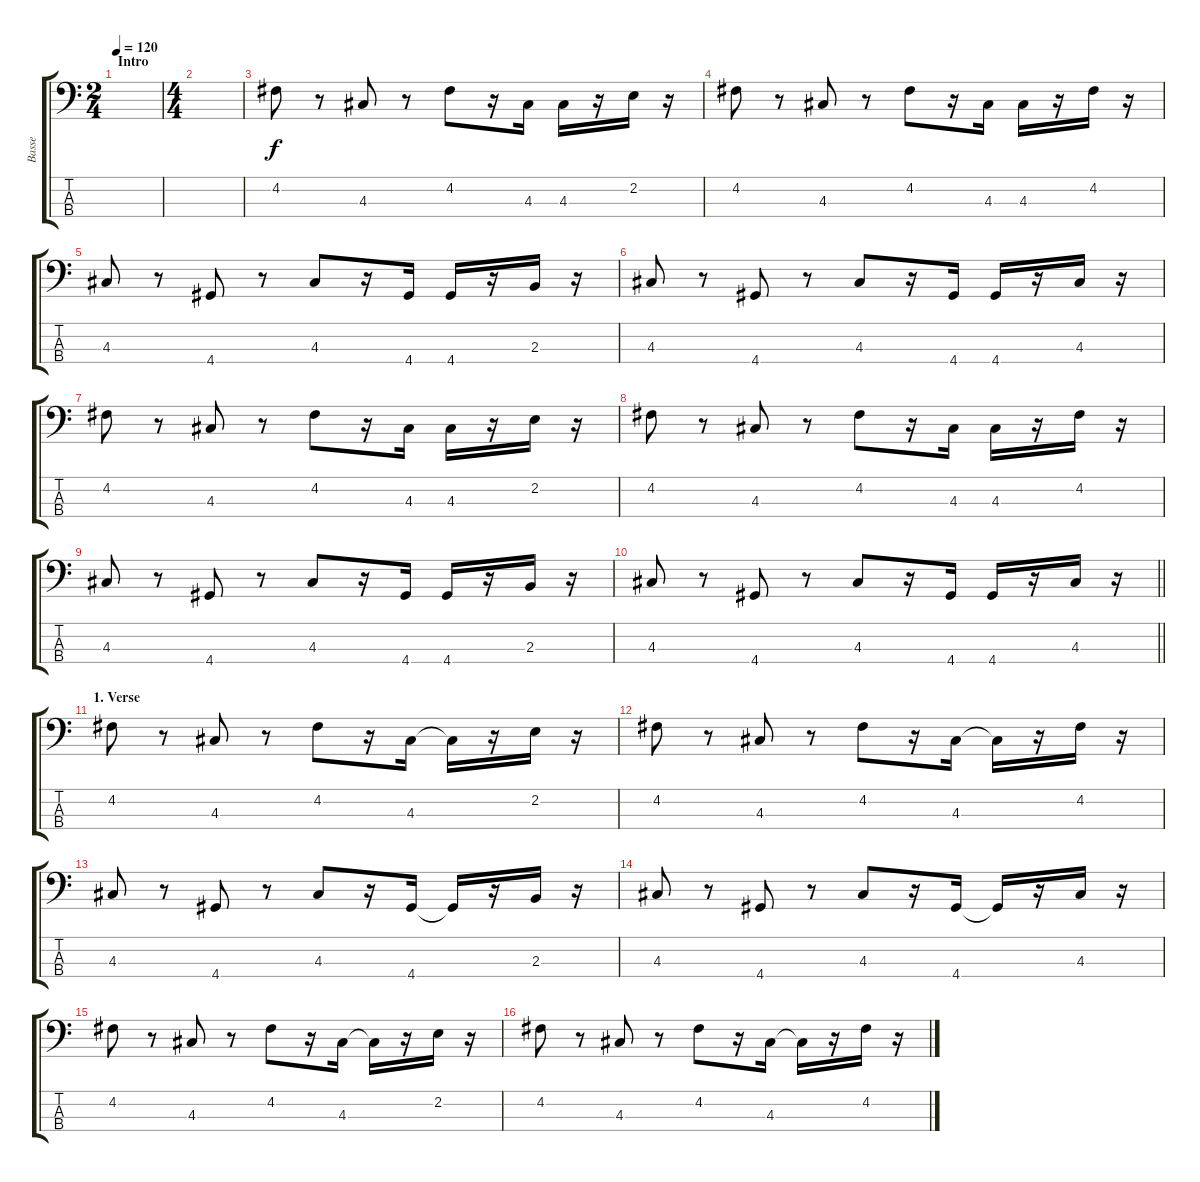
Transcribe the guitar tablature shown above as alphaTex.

\track ("Basse" "Basse") {instrument electricbassfinger}
\staff {score tabs}
\tuning (G2 D2 A1 E1) {hide}
\ts (2 4)
\section ("" "Intro")
\tempo 120
\clef f4
\ks c
|
\ts (4 4)
|
4.2.8 r.8 4.3.8 r.8 4.2.8 r.16 4.3.16 4.3.16 r.16 2.2.16 r.16 |
4.2.8 r.8 4.3.8 r.8 4.2.8 r.16 4.3.16 4.3.16 r.16 4.2.16 r.16 |
4.3.8 r.8 4.4.8 r.8 4.3.8 r.16 4.4.16 4.4.16 r.16 2.3.16 r.16 |
4.3.8 r.8 4.4.8 r.8 4.3.8 r.16 4.4.16 4.4.16 r.16 4.3.16 r.16 |
4.2.8 r.8 4.3.8 r.8 4.2.8 r.16 4.3.16 4.3.16 r.16 2.2.16 r.16 |
4.2.8 r.8 4.3.8 r.8 4.2.8 r.16 4.3.16 4.3.16 r.16 4.2.16 r.16 |
4.3.8 r.8 4.4.8 r.8 4.3.8 r.16 4.4.16 4.4.16 r.16 2.3.16 r.16 |
\barLineRight lightlight
4.3.8 r.8 4.4.8 r.8 4.3.8 r.16 4.4.16 4.4.16 r.16 4.3.16 r.16 |
\section ("" "1. Verse")
4.2.8 r.8 4.3.8 r.8 4.2.8 r.16 4.3.16 4.3{t}.16 r.16 2.2.16 r.16 |
4.2.8 r.8 4.3.8 r.8 4.2.8 r.16 4.3.16 4.3{t}.16 r.16 4.2.16 r.16 |
4.3.8 r.8 4.4.8 r.8 4.3.8 r.16 4.4.16 4.4{t}.16 r.16 2.3.16 r.16 |
4.3.8 r.8 4.4.8 r.8 4.3.8 r.16 4.4.16 4.4{t}.16 r.16 4.3.16 r.16 |
4.2.8 r.8 4.3.8 r.8 4.2.8 r.16 4.3.16 4.3{t}.16 r.16 2.2.16 r.16 |
4.2.8 r.8 4.3.8 r.8 4.2.8 r.16 4.3.16 4.3{t}.16 r.16 4.2.16 r.16
